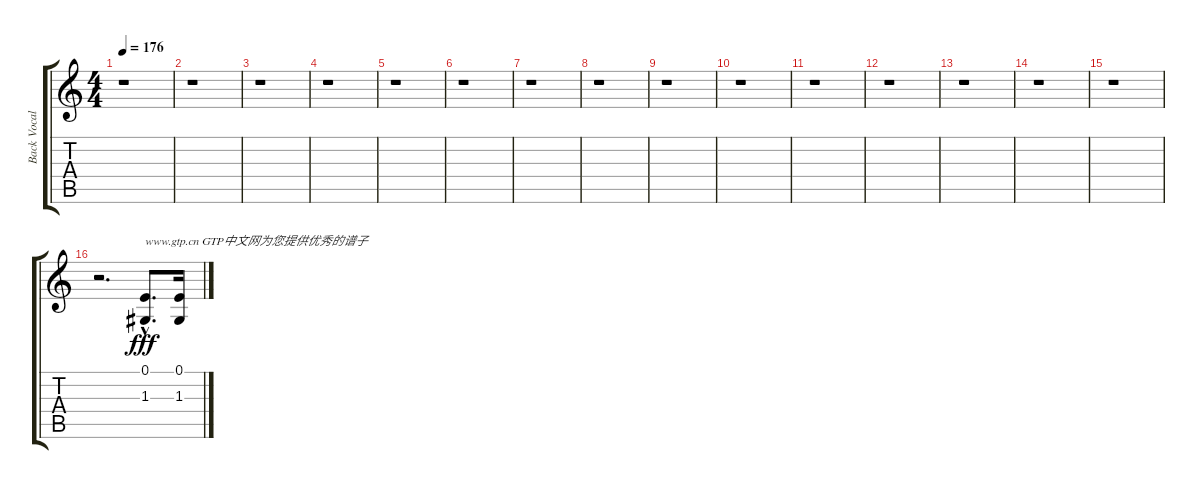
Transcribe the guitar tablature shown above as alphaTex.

\track ("Back Vocal" "Back Vocal") {instrument trumpet}
\staff {score tabs}
\tuning (E4 B3 G3 D3 A2 E2) {hide}
\ts (4 4)
\tempo 176
\clef g2
\ks c
r.1{dy fff} |
r.1 |
r.1 |
r.1 |
r.1 |
r.1 |
r.1 |
r.1 |
r.1 |
r.1 |
r.1 |
r.1 |
r.1 |
r.1 |
r.1 |
r.2{d} (0.1 1.3{hac}).8{d txt "www.gtp.cn GTP中文网为您提供优秀的谱子" volume 14 balance 9 instrument trumpet} (0.1 1.3).16
